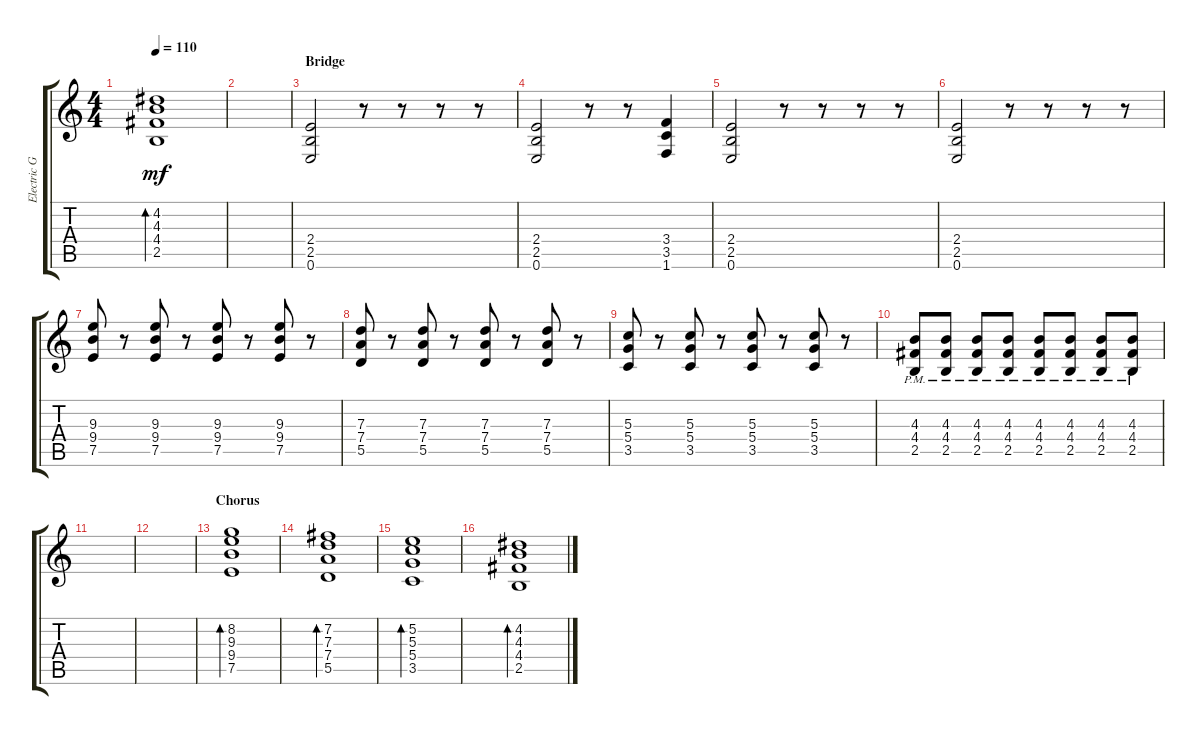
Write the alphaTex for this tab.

\track ("Electric Guitar" "Electric G") {instrument electricguitarclean}
\staff {score tabs}
\tuning (E4 B3 G3 D3 A2 E2) {hide}
\ts (4 4)
\tempo 110
\clef g2
\ks c
(4.2 4.3 4.4 2.5).1{bd 30 dy mf} |
|
\section ("" "Bridge")
(2.4 2.5 0.6).2 r.8 r.8 r.8 r.8 |
(2.4 2.5 0.6).2 r.8 r.8 (3.4 3.5 1.6).4 |
(2.4 2.5 0.6).2 r.8 r.8 r.8 r.8 |
(2.4 2.5 0.6).2 r.8 r.8 r.8 r.8 |
(9.3 9.4 7.5).8 r.8 (9.3 9.4 7.5).8 r.8 (9.3 9.4 7.5).8 r.8 (9.3 9.4 7.5).8 r.8 |
(7.3 7.4 5.5).8 r.8 (7.3 7.4 5.5).8 r.8 (7.3 7.4 5.5).8 r.8 (7.3 7.4 5.5).8 r.8 |
(5.3 5.4 3.5).8 r.8 (5.3 5.4 3.5).8 r.8 (5.3 5.4 3.5).8 r.8 (5.3 5.4 3.5).8 r.8 |
(4.3{pm} 4.4{pm} 2.5{pm}).8 (4.3{pm} 4.4{pm} 2.5{pm}).8 (4.3{pm} 4.4{pm} 2.5{pm}).8 (4.3{pm} 4.4{pm} 2.5{pm}).8 (4.3{pm} 4.4{pm} 2.5{pm}).8 (4.3{pm} 4.4{pm} 2.5{pm}).8 (4.3{pm} 4.4{pm} 2.5{pm}).8 (4.3{pm} 4.4{pm} 2.5{pm}).8 |
|
|
\section ("" "Chorus")
(8.2 9.3 9.4 7.5).1{bd 30} |
(7.2 7.3 7.4 5.5).1{bd 30} |
(5.2 5.3 5.4 3.5).1{bd 30} |
(4.2 4.3 4.4 2.5).1{bd 30}
